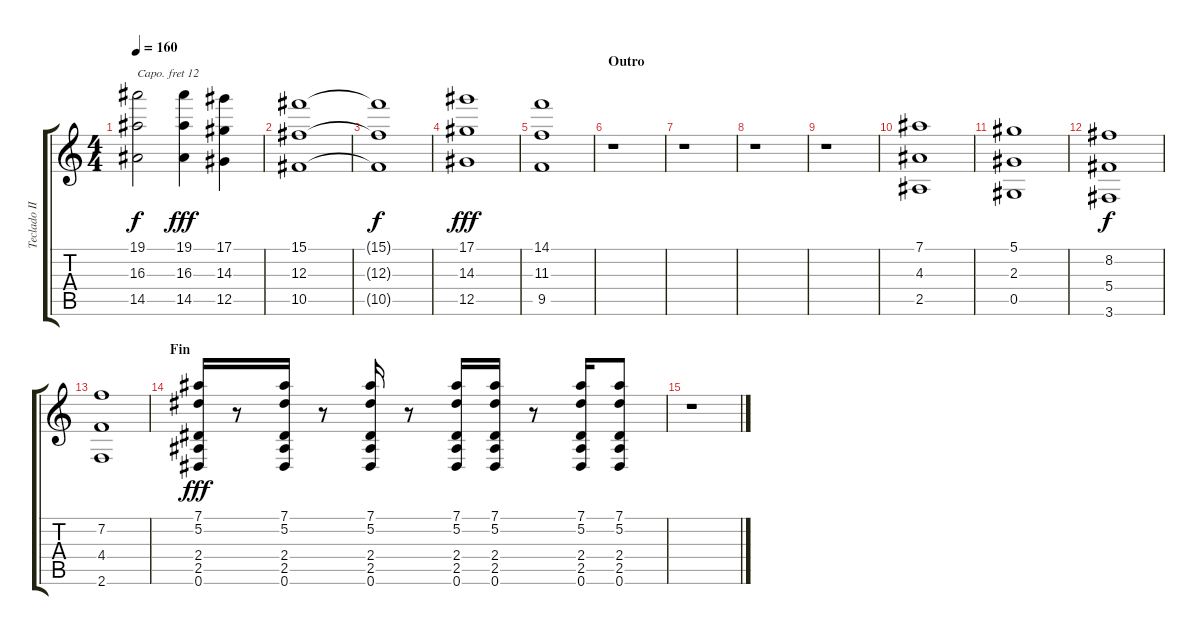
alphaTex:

\track ("Teclado II" "Teclado II") {instrument stringensemble1}
\staff {score tabs}
\capo 12
\tuning (Eb4 Bb3 Gb3 Db3 Ab2 Eb2) {hide}
\ts (4 4)
\tempo 160
\clef g2
\ks c
(19.1{t} 16.3{t} 14.5{t}).2{dy f} (19.1 16.3 14.5).4{dy fff} (17.1 14.3 12.5).4 |
(15.1 12.3 10.5).1 |
(15.1{t} 12.3{t} 10.5{t}).1{dy f} |
(17.1 14.3 12.5).1{dy fff} |
(14.1 11.3 9.5).1 |
\section ("" "Outro")
r.1 |
r.1 |
r.1 |
r.1 |
(7.1 4.3 2.5).1{volume 15} |
(5.1 2.3 0.5).1 |
(8.2 5.4 3.6).1{dy f} |
(7.2 4.4 2.6).1 |
\section ("" "Fin")
(7.1 5.2 2.4 2.5 0.6).16{dy fff volume 16} r.8 (7.1 5.2 2.4 2.5 0.6).16 r.8 (7.1 5.2 2.4 2.5 0.6).16 r.8 (7.1 5.2 2.4 2.5 0.6).16 (7.1 5.2 2.4 2.5 0.6).16 r.8 (7.1 5.2 2.4 2.5 0.6).16 (7.1 5.2 2.4 2.5 0.6).8 |
r.1
